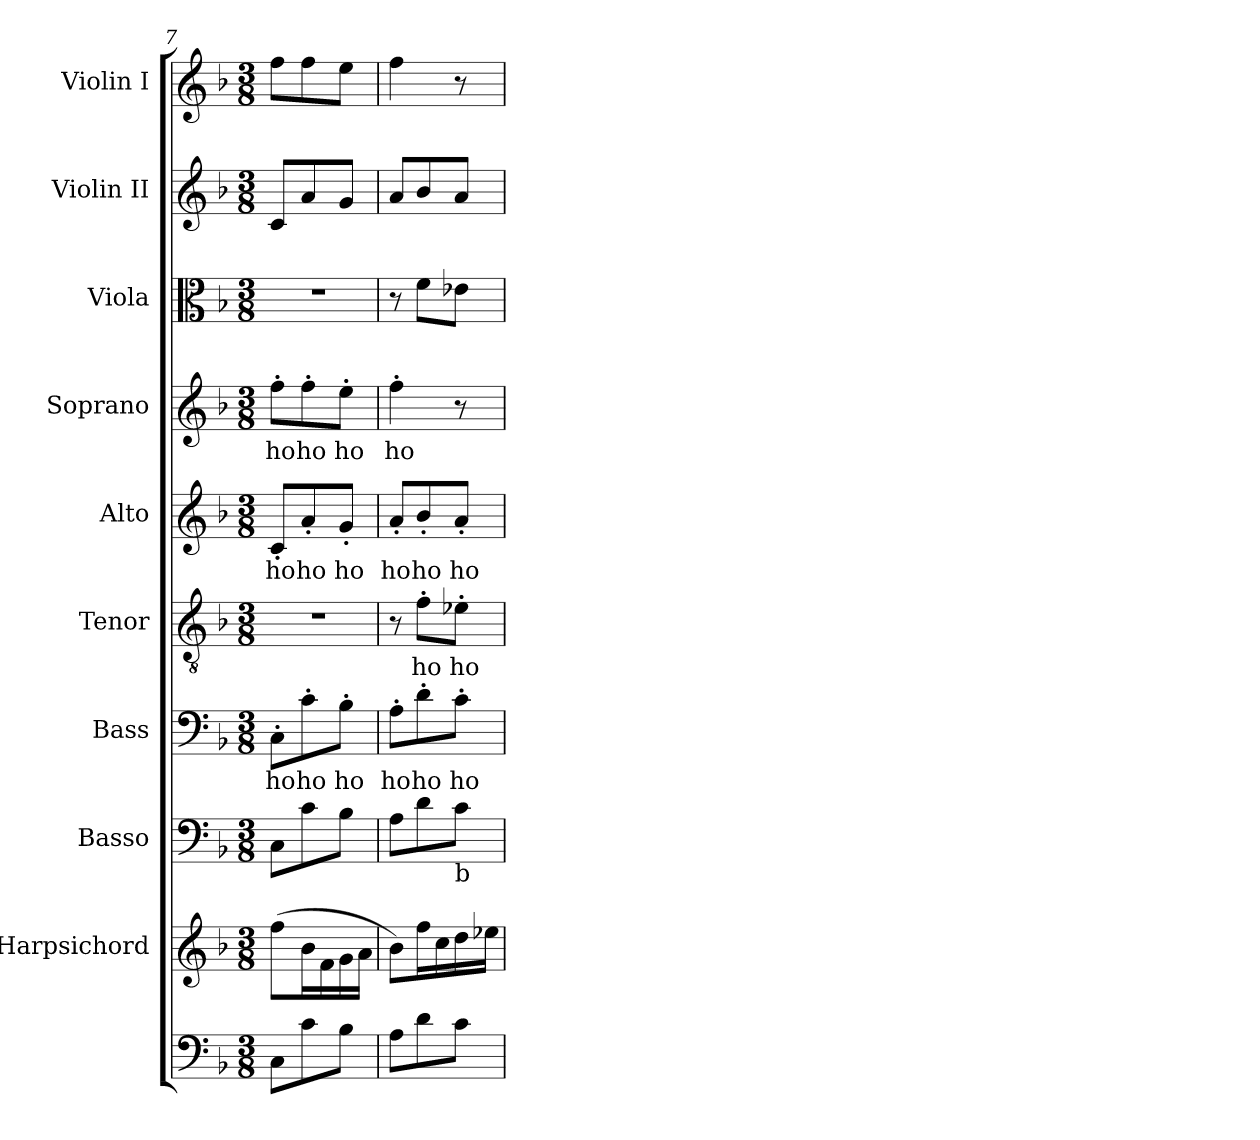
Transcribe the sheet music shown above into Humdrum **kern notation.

**kern	**kern	**kern	**kern	**text	**kern	**text	**kern	**text	**kern	**text	**kern	**kern	**kern
*part10	*part9	*part8	*part7	*part7	*part6	*part6	*part5	*part5	*part4	*part4	*part3	*part2	*part1
*staff10	*staff9	*staff8	*staff7	*staff7	*staff6	*staff6	*staff5	*staff5	*staff4	*staff4	*staff3	*staff2	*staff1
*	*I"Harpsichord	*I"Basso	*I"Bass	*	*I"Tenor	*	*I"Alto	*	*I"Soprano	*	*I"Viola	*I"Violin II	*I"Violin I
*	*	*	*I'B.	*	*I'T.	*	*I'A.	*	*I'S.	*	*I'Vla.	*I'Vln. II	*I'Vln. I
*clefF4	*clefG2	*clefF4	*clefF4	*	*clefGv2	*	*clefG2	*	*clefG2	*	*clefC3	*clefG2	*clefG2
*	*	*	*	*	*ITrd7c12	*	*	*	*	*	*	*	*
*k[b-]	*k[b-]	*k[b-]	*k[b-]	*	*k[b-]	*	*k[b-]	*	*k[b-]	*	*k[b-]	*k[b-]	*k[b-]
*d:	*d:	*d:	*d:	*	*d:	*	*d:	*	*d:	*	*d:	*d:	*d:
*M3/8	*M3/8	*M3/8	*M3/8	*	*M3/8	*	*M3/8	*	*M3/8	*	*M3/8	*M3/8	*M3/8
=7	=7	=7	=7	=7	=7	=7	=7	=7	=7	=7	=7	=7	=7
!	!	!	!	!LO:LY:b:color=#000000	!LO:N:vis=1	!	!	!	!	!	!	!	!
!	!	!	!	!	!	!	!	!LO:LY:b:color=#000000	!	!	!	!	!
!	!	!	!	!	!	!	!	!	!	!LO:LY:b:color=#000000	!LO:N:vis=1	!	!
8Ci\L	(8ffi\L	8Ci\L	8C'i\L	ho	4.r	.	8c'i/L	ho	8ff'i\L	ho	4.r	8ci/L	8ffi\L
!	!	!	!	!LO:LY:b:color=#000000	!	!	!	!	!	!	!	!	!
!	!	!	!	!	!	!	!	!LO:LY:b:color=#000000	!	!	!	!	!
!	!	!	!	!	!	!	!	!	!	!LO:LY:b:color=#000000	!	!	!
8ci\	16b-i\L	8ci\	8c'i\	ho	.	.	8a'i/	ho	8ff'i\	ho	.	8ai/	8ffi\
.	16fi\	.	.	.	.	.	.	.	.	.	.	.	.
!	!	!	!	!LO:LY:b:color=#000000	!	!	!	!	!	!	!	!	!
!	!	!	!	!	!	!	!	!LO:LY:b:color=#000000	!	!	!	!	!
!	!	!	!	!	!	!	!	!	!	!LO:LY:b:color=#000000	!	!	!
8B-i\J	16gi\	8B-i\J	8B-'i\J	ho	.	.	8g'i/J	ho	8ee'i\J	ho	.	8gi/J	8eei\J
.	16ai\JJ	.	.	.	.	.	.	.	.	.	.	.	.
=8	=8	=8	=8	=8	=8	=8	=8	=8	=8	=8	=8	=8	=8
!	!	!	!	!LO:LY:b:color=#000000	!	!	!	!	!	!	!	!	!
!	!	!	!	!	!	!	!	!LO:LY:b:color=#000000	!	!	!	!	!
!	!	!	!	!	!	!	!	!	!	!LO:LY:b:color=#000000	!	!	!
8Ai\L	8b-i\L)	8Ai\L	8A'i\L	ho	8r	.	8a'i/L	ho	4ff'i\	ho	8r	8ai/L	4ffi\
!	!	!	!	!LO:LY:b:color=#000000	!	!	!	!	!	!	!	!	!
!	!	!	!	!	!	!LO:LY:b:color=#000000	!	!	!	!	!	!	!
!	!	!	!	!	!	!	!	!LO:LY:b:color=#000000	!	!	!	!	!
8di\	16ffi\L	8di\	8d'i\	ho	8F'i\L	ho	8b-'i/	ho	.	.	8fi\L	8b-i/	.
.	16cci\	.	.	.	.	.	.	.	.	.	.	.	.
!	!	!	!	!LO:LY:b:color=#000000	!	!	!	!	!	!	!	!	!
!	!	!	!	!	!	!LO:LY:b:color=#000000	!	!	!	!	!	!	!
!	!	!LO:TX:b:t=b	!	!	!	!	!	!	!	!	!	!	!
!	!	!	!	!	!	!	!	!LO:LY:b:color=#000000	!	!	!	!	!
8ci\J	16ddi\	8ci\J	8c'i\J	ho	8E-X'i\J	ho	8a'i/J	ho	8r	.	8e-Xi\J	8ai/J	8r
.	16ee-Xi\JJ	.	.	.	.	.	.	.	.	.	.	.	.
=	=	=	=	=	=	=	=	=	=	=	=	=	=
*-	*-	*-	*-	*-	*-	*-	*-	*-	*-	*-	*-	*-	*-
